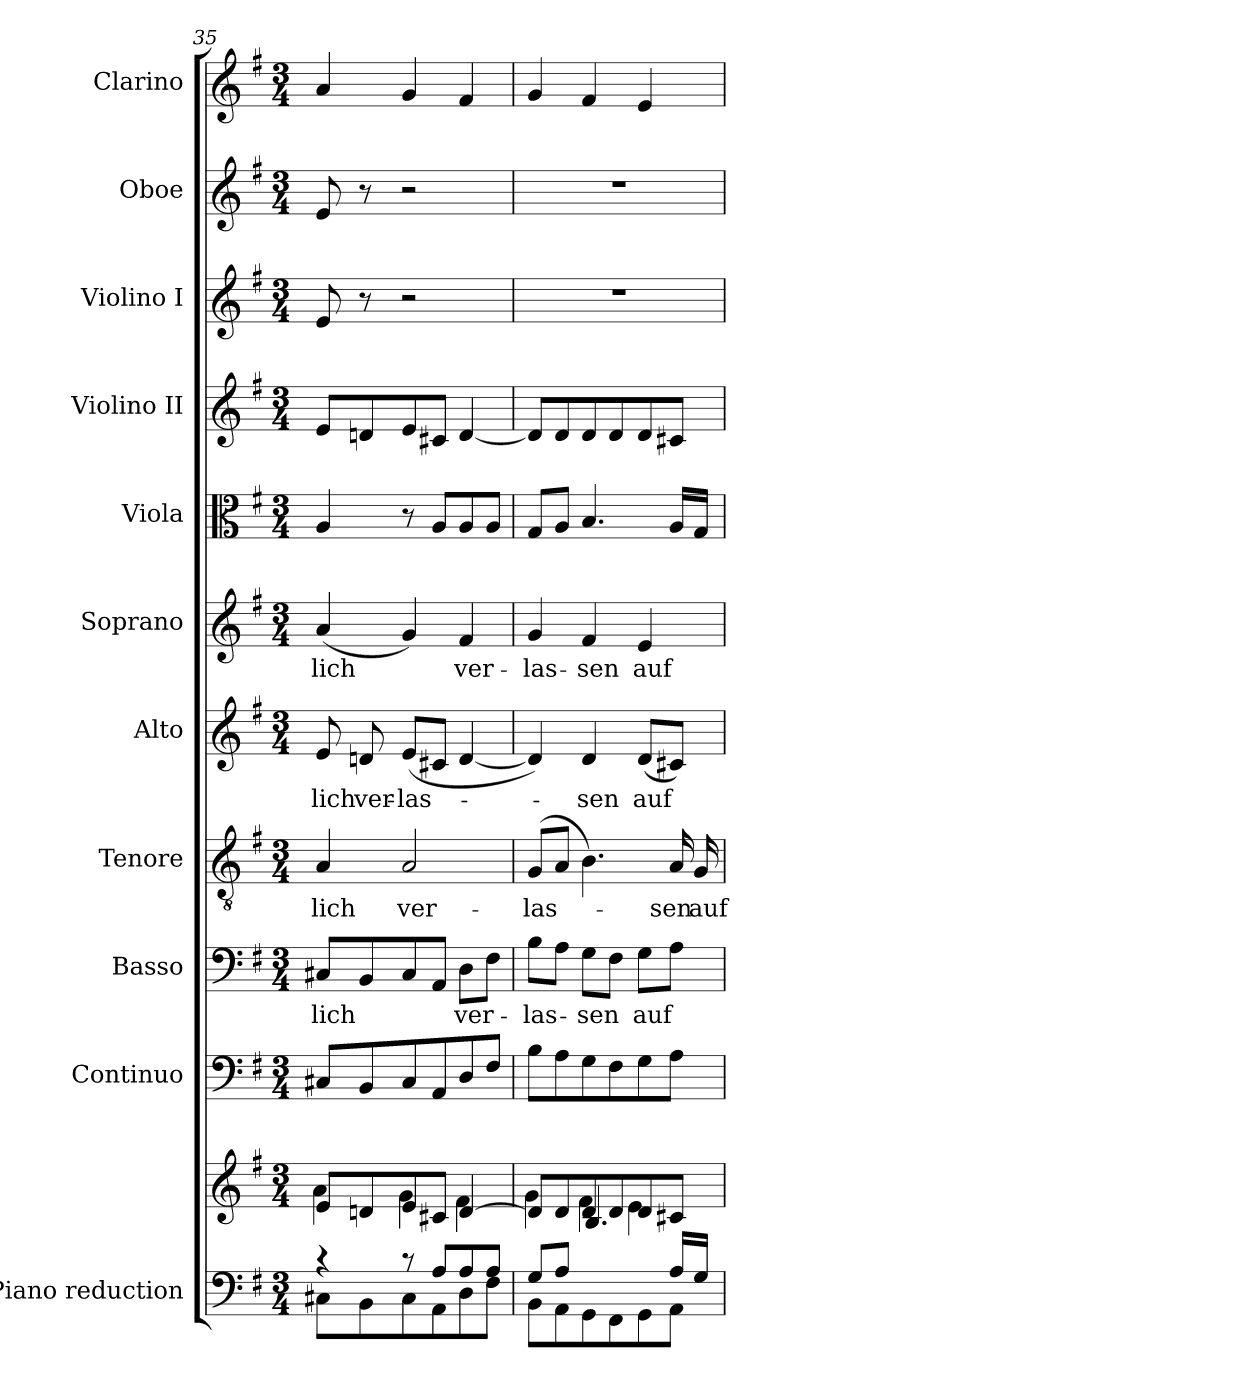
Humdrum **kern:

**kern	**kern	**kern	**kern	**text	**kern	**text	**kern	**text	**kern	**text	**kern	**kern	**kern	**kern	**kern
*part11	*part11	*part10	*part9	*part9	*part8	*part8	*part7	*part7	*part6	*part6	*part5	*part4	*part3	*part2	*part1
*staff12	*staff11	*staff10	*staff9	*staff9	*staff8	*staff8	*staff7	*staff7	*staff6	*staff6	*staff5	*staff4	*staff3	*staff2	*staff1
*I"Piano reduction	*	*I"Continuo	*I"Basso	*	*I"Tenore	*	*I"Alto	*	*I"Soprano	*	*I"Viola	*I"Violino II	*I"Violino I	*I"Oboe	*I"Clarino
*I'Pno	*	*	*	*	*	*	*	*	*	*	*	*	*	*I'Ob	*
*clefF4	*clefG2	*clefF4	*clefF4	*	*clefGv2	*	*clefG2	*	*clefG2	*	*clefC3	*clefG2	*clefG2	*clefG2	*clefG2
*k[f#]	*k[f#]	*k[f#]	*k[f#]	*	*k[f#]	*	*k[f#]	*	*k[f#]	*	*k[f#]	*k[f#]	*k[f#]	*k[f#]	*k[f#]
*M3/4	*M3/4	*M3/4	*M3/4	*	*M3/4	*	*M3/4	*	*M3/4	*	*M3/4	*M3/4	*M3/4	*M3/4	*M3/4
=35	=35	=35	=35	=35	=35	=35	=35	=35	=35	=35	=35	=35	=35	=35	=35
*^	*^	*	*	*	*	*	*	*	*	*	*	*	*	*	*
!	!	!	!	!	!	!LO:LY:b	!	!LO:LY:b	!	!LO:LY:b	!	!LO:LY:b	!	!	!	!	!
4r	8C#X\L	8e/L	4a\	8C#X/L	8C#X/L	-lich	4A/	-lich	8e/	-lich	(4a/	-lich	4A/	8e/L	8e/	8e/	4a/
!	!	!	!	!	!	!	!	!	!	!LO:LY:b	!	!	!	!	!	!	!
.	8BB\	8dn/	.	8BB/	8BB/	.	.	.	8dn/	ver-	.	.	.	8dn/	8r	8r	.
!	!	!	!	!	!	!	!	!LO:LY:b	!	!LO:LY:b	!	!	!	!	!	!	!
8r	8C#\	8e/	4g\	8C#/	8C#/	.	2A/	ver-	(8e/L	-las-	4g/)	.	8r	8e/	2r	2r	4g/
8A/L	8AA\	8c#X/J	.	8AA/	8AA/J	.	.	.	8c#X/J	.	.	.	8A/L	8c#X/J	.	.	.
!	!	!	!	!	!	!LO:LY:b	!	!	!	!	!	!LO:LY:b	!	!	!	!	!
8A/	8D\	[<4d/	4f#\	8D/	8D\L	ver-	.	.	[4d/	.	4f#/	ver-	8A/	[4d/	.	.	4f#/
8A/J	8F#\J	.	.	8F#/J	8F#\J	.	.	.	.	.	.	.	8A/J	.	.	.	.
!!LO:PB:g=z
=36	=36	=36	=36	=36	=36	=36	=36	=36	=36	=36	=36	=36	=36	=36	=36	=36	=36
*	*	*	*^	*	*	*	*	*	*	*	*	*	*	*	*	*	*
!	!	!	!	!	!	!	!LO:LY:b	!	!LO:LY:b	!	!	!	!LO:LY:b	!	!	!	!	!
8G/L	8BB\L	8d/L]	4g\	4ryy	8B\L	8B\L	-las-	(8G/L	-las-	4d/])	.	4g/	-las-	8G/L	8d/L]	2.r	2.r	4g/
8A/J	8AA\	8d/	.	.	8A\	8A\J	.	8A/J	.	.	.	.	.	8A/J	8d/	.	.	.
!	!	!	!	!	!	!	!LO:LY:b	!	!	!	!LO:LY:b	!	!LO:LY:b	!	!	!	!	!
4.ryy	8GG\	8d/	4f#\	4.B/	8G\	8G\L	-sen	4.B\)	.	4d/	-sen	4f#/	-sen	4.B/	8d/	.	.	4f#/
.	8FF#\	8d/	.	.	8F#\	8F#\J	.	.	.	.	.	.	.	.	8d/	.	.	.
!	!	!	!	!	!	!	!LO:LY:b	!	!	!	!LO:LY:b	!	!LO:LY:b	!	!	!	!	!
.	8GG\	8d/	4e\	.	8G\	8G\L	auf	.	.	(8d/L	auf	4e/	auf	.	8d/	.	.	4e/
!	!	!	!	!	!	!	!	!	!LO:LY:b	!	!	!	!	!	!	!	!	!
16A/LL	8AA\J	8c#X/J	.	8ryy	8A\J	8A\J	.	16A/	-sen	8c#X/J)	.	.	.	16A/LL	8c#X/J	.	.	.
!	!	!	!	!	!	!	!	!	!LO:LY:b	!	!	!	!	!	!	!	!	!
16G/JJ	.	.	.	.	.	.	.	16G/	auf	.	.	.	.	16G/JJ	.	.	.	.
*v	*v	*	*	*	*	*	*	*	*	*	*	*	*	*	*	*	*	*
*	*v	*v	*v	*	*	*	*	*	*	*	*	*	*	*	*	*	*
=	=	=	=	=	=	=	=	=	=	=	=	=	=	=	=
*-	*-	*-	*-	*-	*-	*-	*-	*-	*-	*-	*-	*-	*-	*-	*-
